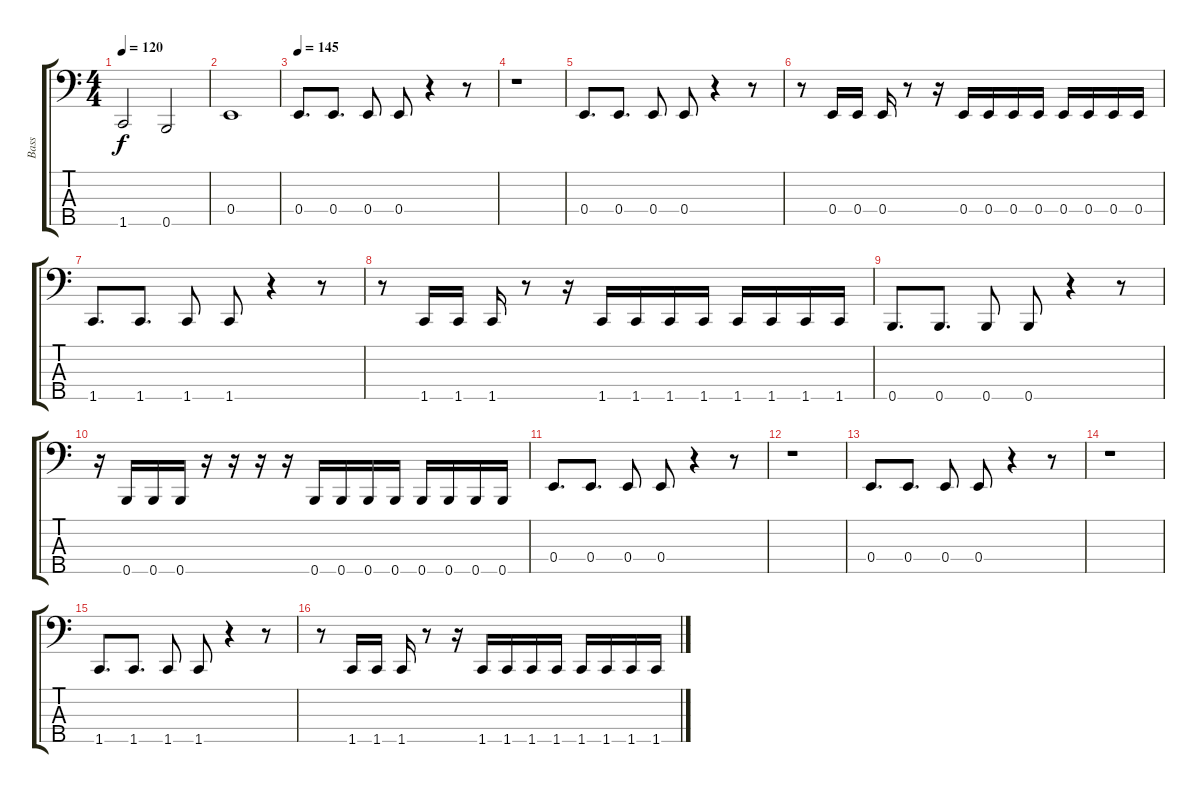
\track ("Bass" "Bass") {instrument electricbassfinger}
\staff {score tabs}
\tuning (G2 D2 A1 E1 B0) {hide}
\ts (4 4)
\tempo 120
\clef f4
\ks c
1.5.2{dy f} 0.5.2 |
0.4.1 |
\tempo 145
0.4.8{d} 0.4.8{d} 0.4.8 0.4.8 r.4 r.8 |
r.1 |
0.4.8{d} 0.4.8{d} 0.4.8 0.4.8 r.4 r.8 |
r.8 0.4.16 0.4.16 0.4.16 r.8 r.16 0.4.16 0.4.16 0.4.16 0.4.16 0.4.16 0.4.16 0.4.16 0.4.16 |
1.5.8{d} 1.5.8{d} 1.5.8 1.5.8 r.4 r.8 |
r.8 1.5.16 1.5.16 1.5.16 r.8 r.16 1.5.16 1.5.16 1.5.16 1.5.16 1.5.16 1.5.16 1.5.16 1.5.16 |
0.5.8{d} 0.5.8{d} 0.5.8 0.5.8 r.4 r.8 |
r.16 0.5.16 0.5.16 0.5.16 r.16 r.16 r.16 r.16 0.5.16 0.5.16 0.5.16 0.5.16 0.5.16 0.5.16 0.5.16 0.5.16 |
0.4.8{d} 0.4.8{d} 0.4.8 0.4.8 r.4 r.8 |
r.1 |
0.4.8{d} 0.4.8{d} 0.4.8 0.4.8 r.4 r.8 |
r.1 |
1.5.8{d} 1.5.8{d} 1.5.8 1.5.8 r.4 r.8 |
r.8 1.5.16 1.5.16 1.5.16 r.8 r.16 1.5.16 1.5.16 1.5.16 1.5.16 1.5.16 1.5.16 1.5.16 1.5.16
